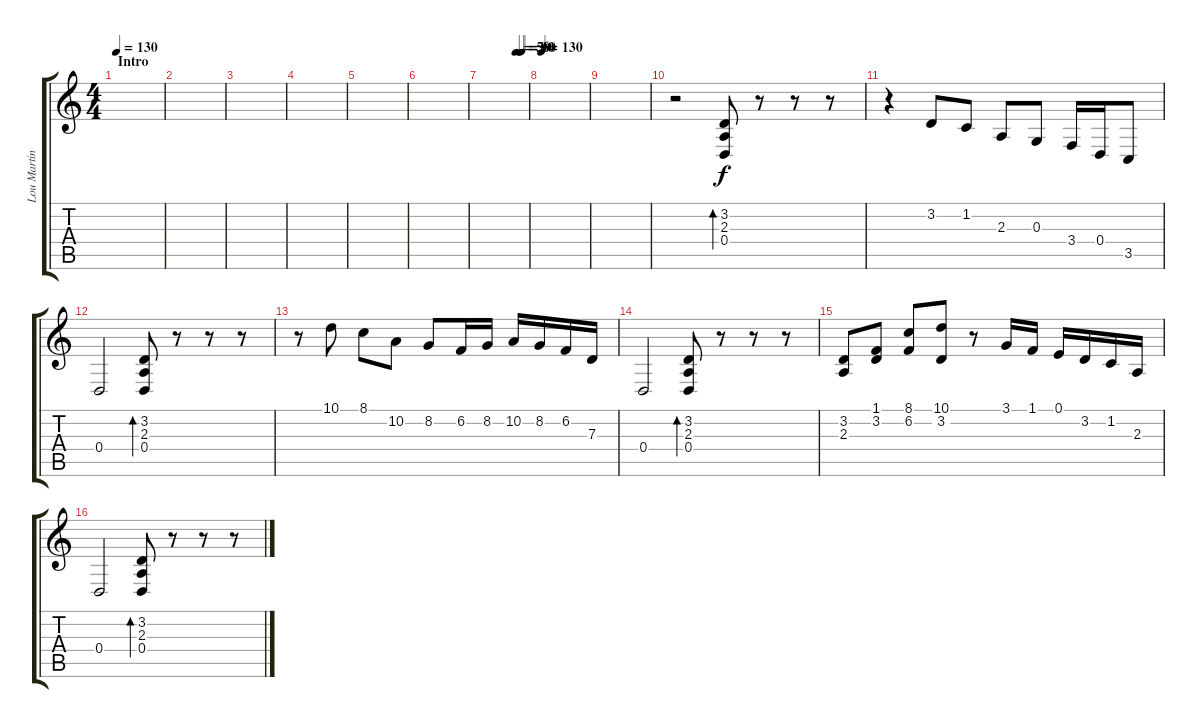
\track ("Lou Martin Piano" "Lou Martin") {instrument brightacousticpiano}
\staff {score tabs}
\tuning (E4 B3 G3 D3 A2 E2) {hide}
\ts (4 4)
\section ("" "Intro")
\tempo 130
\tempo 90
\tempo 130
\clef g2
\ks c
|
|
|
|
|
|
\tempo (50 0.75)
\tempo (90 0.84375)
\tempo (60 0.875)
|
\tempo 125
\tempo 130
|
|
r.2 (3.2 2.3 0.4).8{bd 240} r.8 r.8 r.8 |
r.4 3.2.8 1.2.8 2.3.8 0.3.8 3.4.16 0.4.16 3.5.8 |
0.4.2 (3.2 2.3 0.4).8{bd 240} r.8 r.8 r.8 |
r.8 10.1.8 8.1.8 10.2.8 8.2.8 6.2.16 8.2.16 10.2.16 8.2.16 6.2.16 7.3.16 |
0.4.2 (3.2 2.3 0.4).8{bd 240} r.8 r.8 r.8 |
(3.2 2.3).8 (1.1 3.2).8 (8.1 6.2).8 (10.1 3.2).8 r.8 3.1.16 1.1.16 0.1.16 3.2.16 1.2.16 2.3.16 |
0.4.2 (3.2 2.3 0.4).8{bd 240} r.8 r.8 r.8
